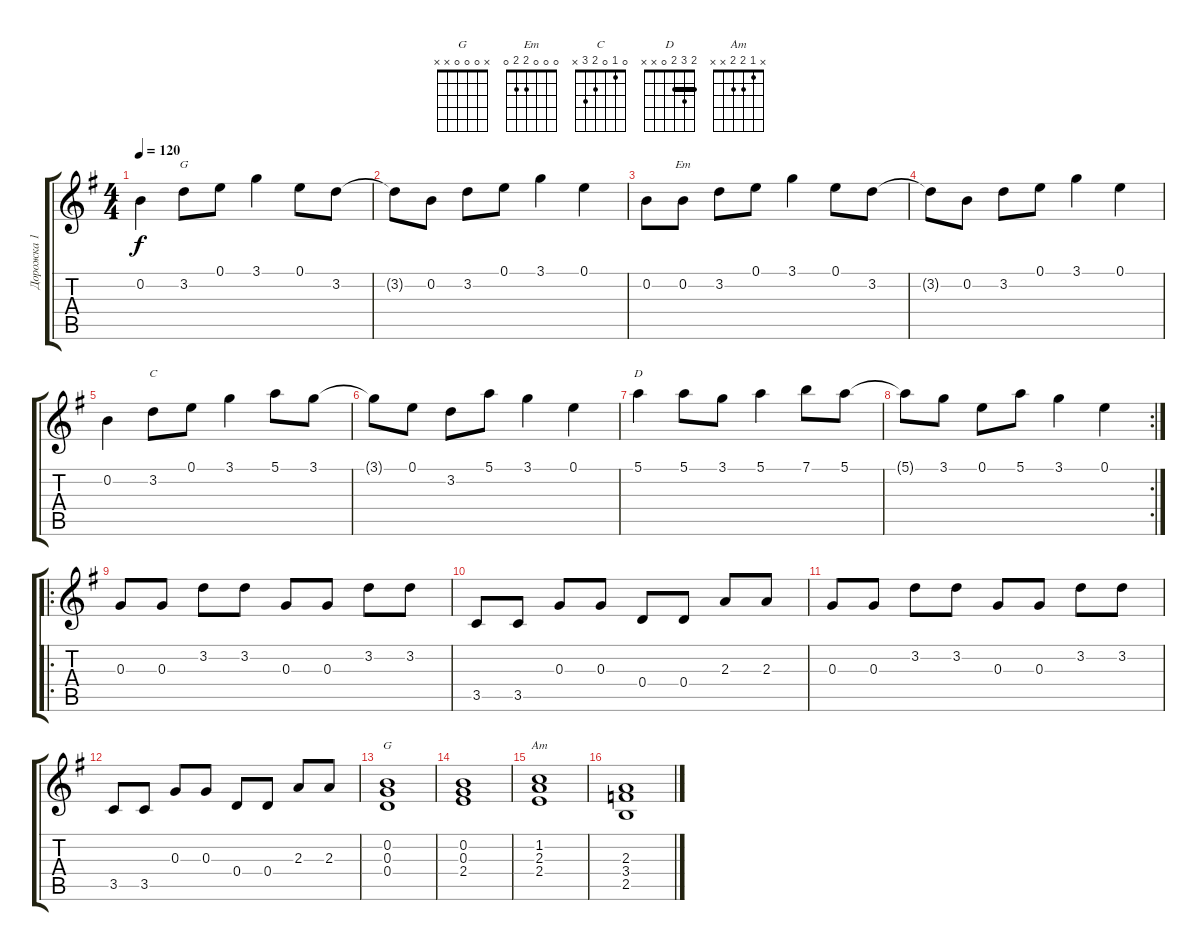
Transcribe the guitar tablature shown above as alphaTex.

\track ("Дорожка 1" "Дорожка 1") {instrument acousticguitarnylon}
\staff {score tabs}
\tuning (E4 B3 G3 D3 A2 E2) {hide}
\chord ("G" 3 0 0 0 2 3)
\chord ("Em" 0 0 0 2 2 0)
\chord ("C" 0 1 0 2 3 x)
\chord ("D" 2 3 2 0 x x) {barre 2}
\chord ("G" x 0 0 0 x x)
\chord ("Am" x 1 2 2 x x)
\ts (4 4)
\tempo 120
\clef g2
\ks g
0.2.4{dy f instrument acousticguitarnylon} 3.2.8{ch "G"} 0.1.8 3.1.4 0.1.8 3.2.8 |
3.2{t}.8 0.2.8 3.2.8 0.1.8 3.1.4 0.1.4 |
0.2.8 0.2.8{ch "Em"} 3.2.8 0.1.8 3.1.4 0.1.8 3.2.8 |
3.2{t}.8 0.2.8 3.2.8 0.1.8 3.1.4 0.1.4 |
0.2.4 3.2.8{ch "C"} 0.1.8 3.1.4 5.1.8 3.1.8 |
3.1{t}.8 0.1.8 3.2.8 5.1.8 3.1.4 0.1.4 |
5.1.4{ch "D"} 5.1.8 3.1.8 5.1.4 7.1.8 5.1.8 |
\rc 2
5.1{t}.8 3.1.8 0.1.8 5.1.8 3.1.4 0.1.4 |
\ro
0.3.8 0.3.8 3.2.8 3.2.8 0.3.8 0.3.8 3.2.8 3.2.8 |
3.5.8 3.5.8 0.3.8 0.3.8 0.4.8 0.4.8 2.3.8 2.3.8 |
0.3.8 0.3.8 3.2.8 3.2.8 0.3.8 0.3.8 3.2.8 3.2.8 |
3.5.8 3.5.8 0.3.8 0.3.8 0.4.8 0.4.8 2.3.8 2.3.8 |
(0.2 0.3 0.4).1{ch "G"} |
(0.2 0.3 2.4).1 |
(1.2 2.3 2.4).1{ch "Am"} |
(2.3 3.4 2.5).1
